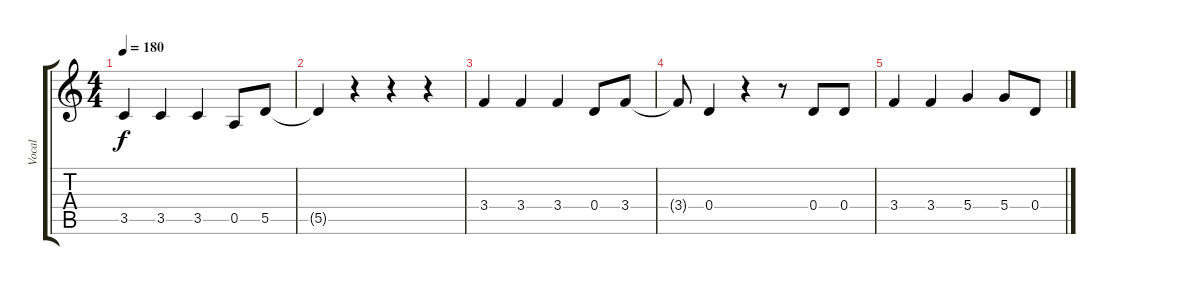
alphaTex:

\track ("Vocal" "Vocal") {instrument acousticguitarnylon}
\staff {score tabs}
\tuning (E4 B3 G3 D3 A2 E2) {hide}
\ts (4 4)
\tempo 180
\clef g2
\ks c
3.5.4{dy f} 3.5.4 3.5.4 0.5.8 5.5.8 |
5.5{t}.4 r.4 r.4 r.4 |
3.4.4 3.4.4 3.4.4 0.4.8 3.4.8 |
3.4{t}.8 0.4.4 r.4 r.8 0.4.8 0.4.8 |
3.4.4 3.4.4 5.4.4 5.4.8 0.4.8
